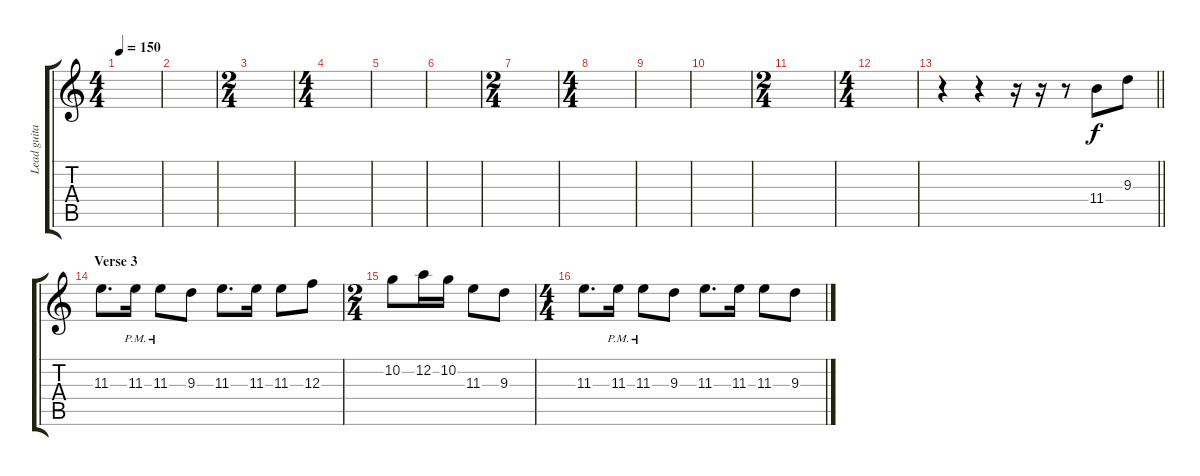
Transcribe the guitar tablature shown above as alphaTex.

\track ("Lead guitar" "Lead guita") {instrument distortionguitar}
\staff {score tabs}
\tuning (D4 A3 F3 C3 G2 D2) {hide}
\ts (4 4)
\tempo 150
\clef g2
\ks c
|
|
\ts (2 4)
|
\ts (4 4)
|
|
|
\ts (2 4)
|
\ts (4 4)
|
|
|
\ts (2 4)
|
\ts (4 4)
|
\barLineRight lightlight
r.4 r.4 r.16 r.16 r.8 11.4.8{volume 16} 9.3.8 |
\section ("" "Verse 3")
11.3.8{d} 11.3{pm}.16 11.3{pm}.8 9.3.8 11.3.8{d} 11.3.16 11.3.8 12.3.8 |
\ts (2 4)
10.2.8 12.2.16 10.2.16 11.3.8 9.3.8 |
\ts (4 4)
11.3.8{d} 11.3{pm}.16 11.3{pm}.8 9.3.8 11.3.8{d} 11.3.16 11.3.8 9.3.8
